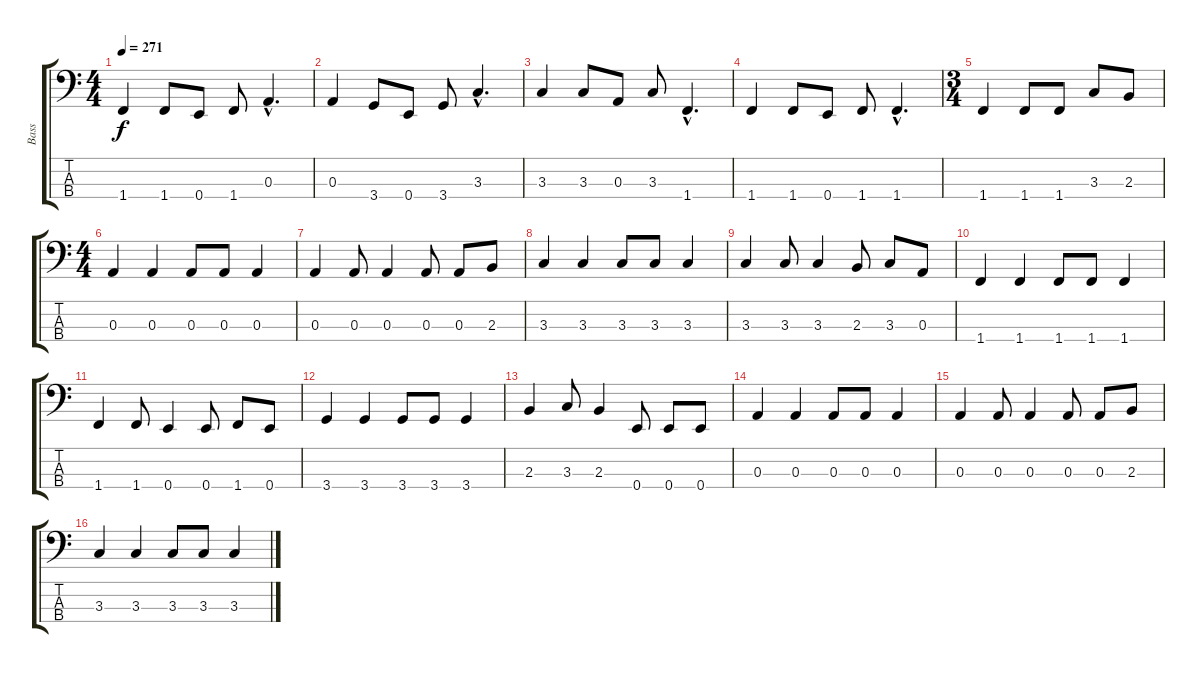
\track ("Bass" "Bass") {instrument electricbassfinger}
\staff {score tabs}
\tuning (G2 D2 A1 E1) {hide}
\ts (4 4)
\tempo 271
\clef f4
\ks c
1.4.4{dy f} 1.4.8 0.4.8 1.4.8 0.3{hac}.4{d} |
0.3.4 3.4.8 0.4.8 3.4.8 3.3{hac}.4{d} |
3.3.4 3.3.8 0.3.8 3.3.8 1.4{hac}.4{d} |
1.4.4 1.4.8 0.4.8 1.4.8 1.4{hac}.4{d} |
\ts (3 4)
1.4.4 1.4.8 1.4.8 3.3.8 2.3.8 |
\ts (4 4)
0.3.4 0.3.4 0.3.8 0.3.8 0.3.4 |
0.3.4 0.3.8 0.3.4 0.3.8 0.3.8 2.3.8 |
3.3.4 3.3.4 3.3.8 3.3.8 3.3.4 |
3.3.4 3.3.8 3.3.4 2.3.8 3.3.8 0.3.8 |
1.4.4 1.4.4 1.4.8 1.4.8 1.4.4 |
1.4.4 1.4.8 0.4.4 0.4.8 1.4.8 0.4.8 |
3.4.4 3.4.4 3.4.8 3.4.8 3.4.4 |
2.3.4 3.3.8 2.3.4 0.4.8 0.4.8 0.4.8 |
0.3.4 0.3.4 0.3.8 0.3.8 0.3.4 |
0.3.4 0.3.8 0.3.4 0.3.8 0.3.8 2.3.8 |
3.3.4 3.3.4 3.3.8 3.3.8 3.3.4
